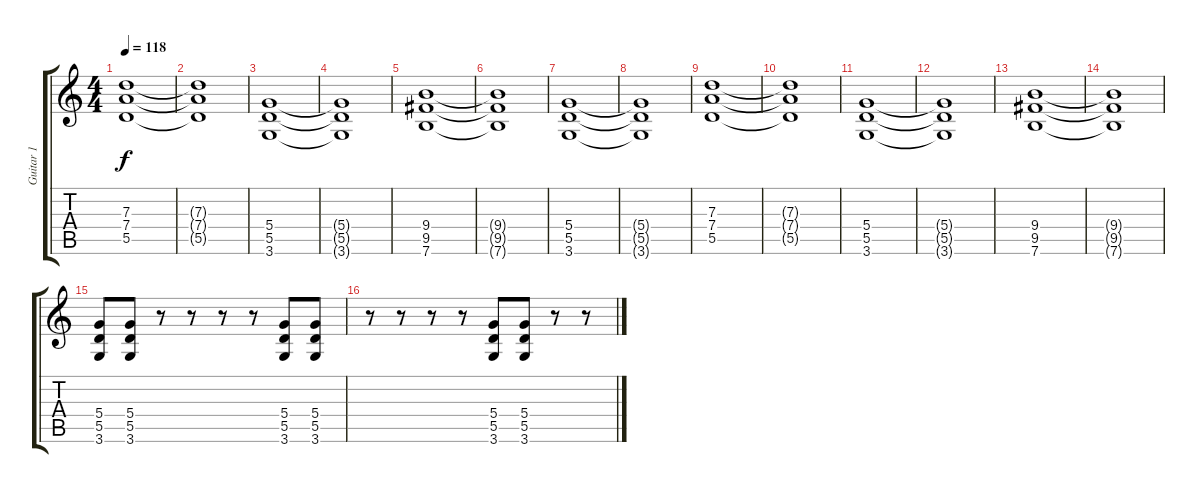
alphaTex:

\track ("Guitar 1" "Guitar 1") {instrument overdrivenguitar}
\staff {score tabs}
\tuning (E4 B3 G3 D3 A2 E2) {hide}
\ts (4 4)
\tempo 118
\clef g2
\ks c
(7.3 7.4 5.5).1{dy f} |
(7.3{t} 7.4{t} 5.5{t}).1 |
(5.4 5.5 3.6).1 |
(5.4{t} 5.5{t} 3.6{t}).1 |
(9.4 9.5 7.6).1 |
(9.4{t} 9.5{t} 7.6{t}).1 |
(5.4 5.5 3.6).1 |
(5.4{t} 5.5{t} 3.6{t}).1 |
(7.3 7.4 5.5).1 |
(7.3{t} 7.4{t} 5.5{t}).1 |
(5.4 5.5 3.6).1 |
(5.4{t} 5.5{t} 3.6{t}).1 |
(9.4 9.5 7.6).1 |
(9.4{t} 9.5{t} 7.6{t}).1 |
(5.4 5.5 3.6).8 (5.4 5.5 3.6).8 r.8 r.8 r.8 r.8 (5.4 5.5 3.6).8 (5.4 5.5 3.6).8 |
r.8 r.8 r.8 r.8 (5.4 5.5 3.6).8 (5.4 5.5 3.6).8 r.8 r.8
